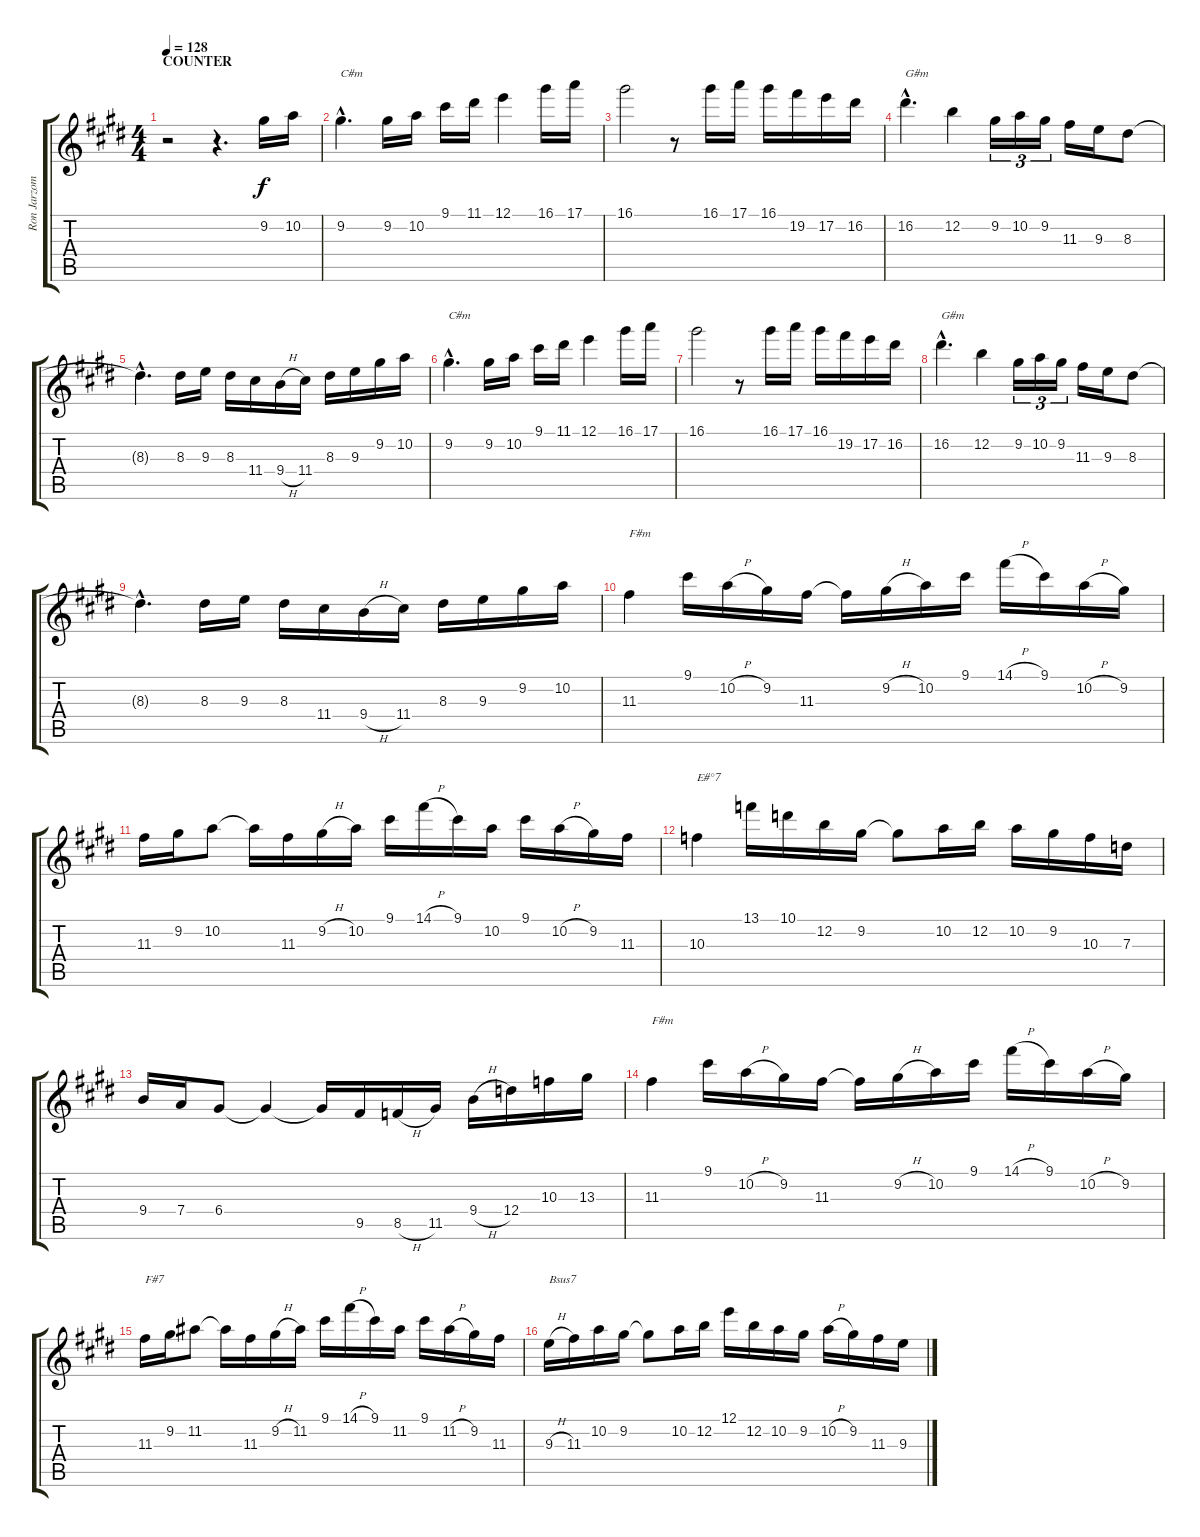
\track ("Ron Jarzombek (Left Channel)" "Ron Jarzom") {instrument distortionguitar}
\staff {score tabs}
\tuning (E4 B3 G3 D3 A2 E2) {hide}
\ts (4 4)
\section ("" "COUNTER")
\tempo 128
\clef g2
\ks c#minor
r.2{dy f instrument distortionguitar} r.4{d} 9.2.16 10.2.16 |
9.2{hac}.4{d txt "C#m"} 9.2.16 10.2.16 9.1.16 11.1.16 12.1.4 16.1.16 17.1.16 |
16.1.2 r.8 16.1.16 17.1.16 16.1.16 19.2.16 17.2.16 16.2.16 |
16.2{hac}.4{d txt "G#m"} 12.2.4 9.2.16{tu (3 2)} 10.2.16{tu (3 2)} 9.2.16{tu (3 2)} 11.3.16 9.3.16 8.3.8 |
8.3{hac t}.4{d} 8.3.16 9.3.16 8.3.16 11.4.16 9.4{h}.16 11.4.16 8.3.16 9.3.16 9.2.16 10.2.16 |
9.2{hac}.4{d txt "C#m"} 9.2.16 10.2.16 9.1.16 11.1.16 12.1.4 16.1.16 17.1.16 |
16.1.2 r.8 16.1.16 17.1.16 16.1.16 19.2.16 17.2.16 16.2.16 |
16.2{hac}.4{d txt "G#m"} 12.2.4 9.2.16{tu (3 2)} 10.2.16{tu (3 2)} 9.2.16{tu (3 2)} 11.3.16 9.3.16 8.3.8 |
8.3{hac t}.4{d} 8.3.16 9.3.16 8.3.16 11.4.16 9.4{h}.16 11.4.16 8.3.16 9.3.16 9.2.16 10.2.16 |
11.3.4{txt "F#m"} 9.1.16 10.2{h}.16 9.2.16 11.3.16 11.3{t}.16 9.2{h}.16 10.2.16 9.1.16 14.1{h}.16 9.1.16 10.2{h}.16 9.2.16 |
11.3.16 9.2.16 10.2.8 10.2{t}.16 11.3.16 9.2{h}.16 10.2.16 9.1.16 14.1{h}.16 9.1.16 10.2.16 9.1.16 10.2{h}.16 9.2.16 11.3.16 |
10.3.4{txt "E#°7"} 13.1.16 10.1.16 12.2.16 9.2.16 9.2{t}.8 10.2.16 12.2.16 10.2.16 9.2.16 10.3.16 7.3.16 |
9.4.16 7.4.16 6.4.8 6.4{t}.4 6.4{t}.16 9.5.16 8.5{h}.16 11.5.16 9.4{h}.16 12.4.16 10.3.16 13.3.16 |
11.3.4{txt "F#m"} 9.1.16 10.2{h}.16 9.2.16 11.3.16 11.3{t}.16 9.2{h}.16 10.2.16 9.1.16 14.1{h}.16 9.1.16 10.2{h}.16 9.2.16 |
11.3.16{txt "F#7"} 9.2.16 11.2.8 11.2{t}.16 11.3.16 9.2{h}.16 11.2.16 9.1.16 14.1{h}.16 9.1.16 11.2.16 9.1.16 11.2{h}.16 9.2.16 11.3.16 |
9.3{h}.16{txt "Bsus7"} 11.3.16 10.2.16 9.2.16 9.2{t}.8 10.2.16 12.2.16 12.1.16 12.2.16 10.2.16 9.2.16 10.2{h}.16 9.2.16 11.3.16 9.3.16
